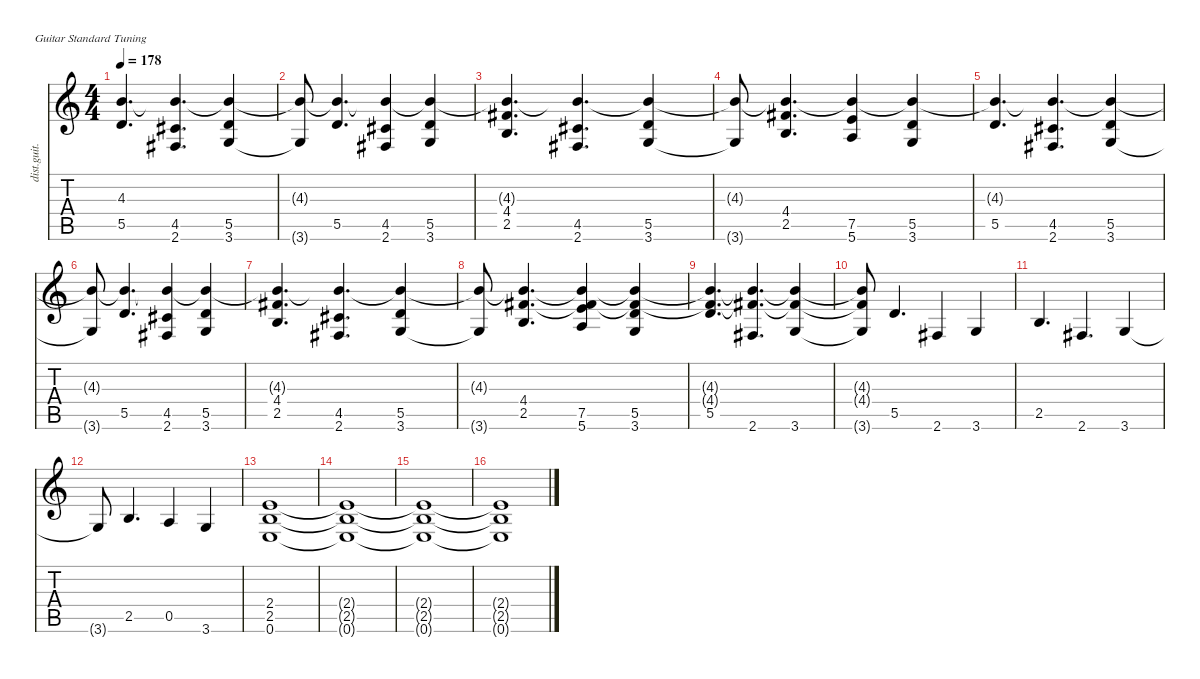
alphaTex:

\defaultSystemsLayout 4
\hideDynamics
\bracketExtendMode nobrackets
\otherSystemsTrackNameOrientation horizontal
\track ("Guitar" "dist.guit.") {mute instrument distortionguitar}
\staff {score tabs}
\tuning (E4 B3 G3 D3 A2 E2)
\ts (4 4)
\tempo 178
\clef g2
\ks c
(5.5 4.3{t}).4{d dy f beam Up} (4.5{acc #} 2.6{acc #} 4.3{t}).4{d beam Up} (5.5 3.6 4.3{t}).4{beam Up} |
(3.6{t} 4.3{t}).8{beam Up} (5.5 4.3{t}).4{d beam Up} (4.5{acc #} 2.6{acc #} 4.3{t}).4{beam Up} (5.5 3.6 4.3{t}).4{beam Up} |
(4.4{acc #} 2.5 4.3{t}).4{d beam Up} (4.5{acc #} 2.6{acc #} 4.3{t}).4{d beam Up} (5.5 3.6 4.3{t}).4{beam Up} |
(3.6{t} 4.3{t}).8{beam Up} (4.4{acc #} 2.5 4.3{t}).4{d beam Up} (7.5 5.6 4.3{t}).4{beam Up} (5.5 3.6 4.3{t}).4{beam Up} |
(5.5 4.3{t}).4{d beam Up} (4.5{acc #} 2.6{acc #} 4.3{t}).4{d beam Up} (5.5 3.6 4.3{t}).4{beam Up} |
(3.6{t} 4.3{t}).8{beam Up} (5.5 4.3{t}).4{d beam Up} (4.5{acc #} 2.6{acc #} 4.3{t}).4{beam Up} (5.5 3.6 4.3{t}).4{beam Up} |
(4.4{acc #} 2.5 4.3{t}).4{d beam Up} (4.5{acc #} 2.6{acc #} 4.3{t}).4{d beam Up} (5.5 3.6 4.3{t}).4{beam Up} |
(3.6{t} 4.3{t}).8{beam Up} (4.4{acc #} 2.5 4.3{t}).4{d beam Up} (7.5 5.6 4.3{t} 4.4{t acc #}).4{beam Up} (5.5 3.6 4.3{t} 4.4{t acc #}).4{beam Up} |
(5.5 4.3{t} 4.4{t acc #}).4{d beam Up} (2.6{acc #} 4.3{t} 4.4{t acc #}).4{d beam Up} (3.6 4.3{t} 4.4{t acc #}).4{beam Up} |
(4.3{t} 4.4{t acc #} 3.6{t}).8{beam Up} 5.5.4{d beam Up} 2.6{acc #}.4{beam Up} 3.6.4{beam Up} |
2.5.4{d beam Up} 2.6{acc #}.4{d beam Up} 3.6.4{beam Up} |
3.6{t}.8{beam Up} 2.5.4{d beam Up} 0.5.4{beam Up} 3.6.4{beam Up} |
(2.4 2.5 0.6).1{dy mf beam Up} |
(2.4{t} 2.5{t} 0.6{t}).1{dy f beam Up} |
(2.4{t} 2.5{t} 0.6{t}).1{beam Up} |
(2.4{t} 2.5{t} 0.6{t}).1{beam Up}
